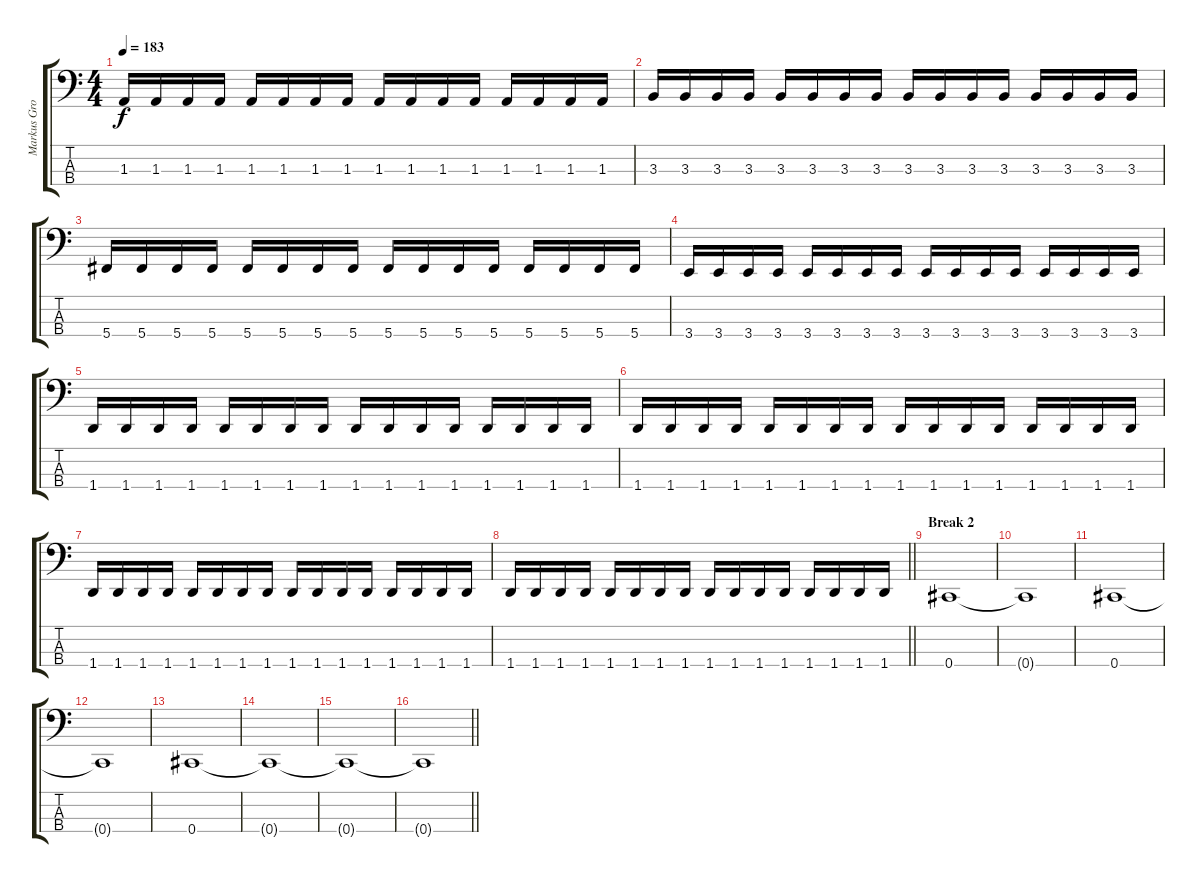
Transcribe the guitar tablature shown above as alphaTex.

\track ("Markus Grosskopf" "Markus Gro") {instrument slapbass2}
\staff {score tabs}
\tuning (Gb2 Db2 Ab1 Db1) {hide}
\ts (4 4)
\tempo 183
\clef f4
\ks c
1.3.16{dy f} 1.3.16 1.3.16 1.3.16 1.3.16 1.3.16 1.3.16 1.3.16 1.3.16 1.3.16 1.3.16 1.3.16 1.3.16 1.3.16 1.3.16 1.3.16 |
3.3.16 3.3.16 3.3.16 3.3.16 3.3.16 3.3.16 3.3.16 3.3.16 3.3.16 3.3.16 3.3.16 3.3.16 3.3.16 3.3.16 3.3.16 3.3.16 |
5.4.16 5.4.16 5.4.16 5.4.16 5.4.16 5.4.16 5.4.16 5.4.16 5.4.16 5.4.16 5.4.16 5.4.16 5.4.16 5.4.16 5.4.16 5.4.16 |
3.4.16 3.4.16 3.4.16 3.4.16 3.4.16 3.4.16 3.4.16 3.4.16 3.4.16 3.4.16 3.4.16 3.4.16 3.4.16 3.4.16 3.4.16 3.4.16 |
1.4.16 1.4.16 1.4.16 1.4.16 1.4.16 1.4.16 1.4.16 1.4.16 1.4.16 1.4.16 1.4.16 1.4.16 1.4.16 1.4.16 1.4.16 1.4.16 |
1.4.16 1.4.16 1.4.16 1.4.16 1.4.16 1.4.16 1.4.16 1.4.16 1.4.16 1.4.16 1.4.16 1.4.16 1.4.16 1.4.16 1.4.16 1.4.16 |
1.4.16 1.4.16 1.4.16 1.4.16 1.4.16 1.4.16 1.4.16 1.4.16 1.4.16 1.4.16 1.4.16 1.4.16 1.4.16 1.4.16 1.4.16 1.4.16 |
\barLineRight lightlight
1.4.16 1.4.16 1.4.16 1.4.16 1.4.16 1.4.16 1.4.16 1.4.16 1.4.16 1.4.16 1.4.16 1.4.16 1.4.16 1.4.16 1.4.16 1.4.16 |
\section ("" "Break 2")
0.4.1 |
0.4{t}.1 |
0.4.1 |
0.4{t}.1 |
0.4.1{instrument fretlessbass} |
0.4{t}.1 |
0.4{t}.1 |
\barLineRight lightlight
0.4{t}.1
